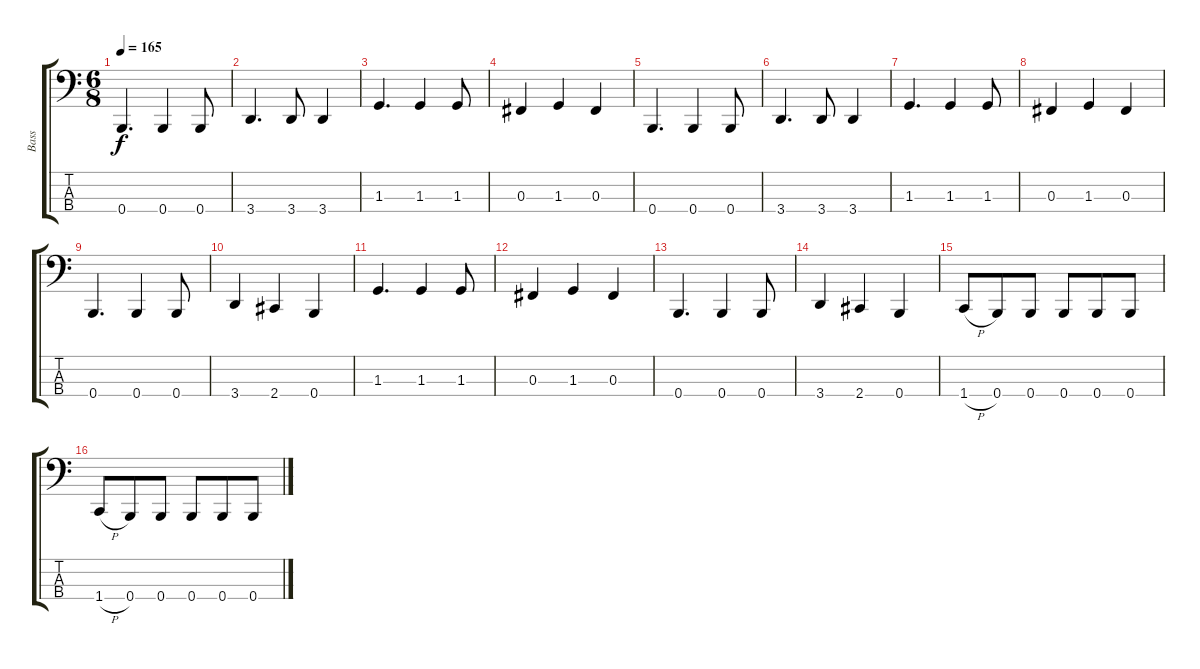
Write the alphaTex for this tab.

\track ("Bass" "Bass") {instrument electricbassfinger}
\staff {score tabs}
\tuning (E2 B1 Gb1 B0) {hide}
\ts (6 8)
\tempo 165
\clef f4
\ks c
0.4.4{d dy f} 0.4.4 0.4.8 |
3.4.4{d} 3.4.8 3.4.4 |
1.3.4{d} 1.3.4 1.3.8 |
0.3.4 1.3.4 0.3.4 |
0.4.4{d} 0.4.4 0.4.8 |
3.4.4{d} 3.4.8 3.4.4 |
1.3.4{d} 1.3.4 1.3.8 |
0.3.4 1.3.4 0.3.4 |
0.4.4{d} 0.4.4 0.4.8 |
3.4.4 2.4.4 0.4.4 |
1.3.4{d} 1.3.4 1.3.8 |
0.3.4 1.3.4 0.3.4 |
0.4.4{d} 0.4.4 0.4.8 |
3.4.4 2.4.4 0.4.4 |
1.4{h}.8 0.4.8 0.4.8 0.4.8 0.4.8 0.4.8 |
1.4{h}.8 0.4.8 0.4.8 0.4.8 0.4.8 0.4.8
